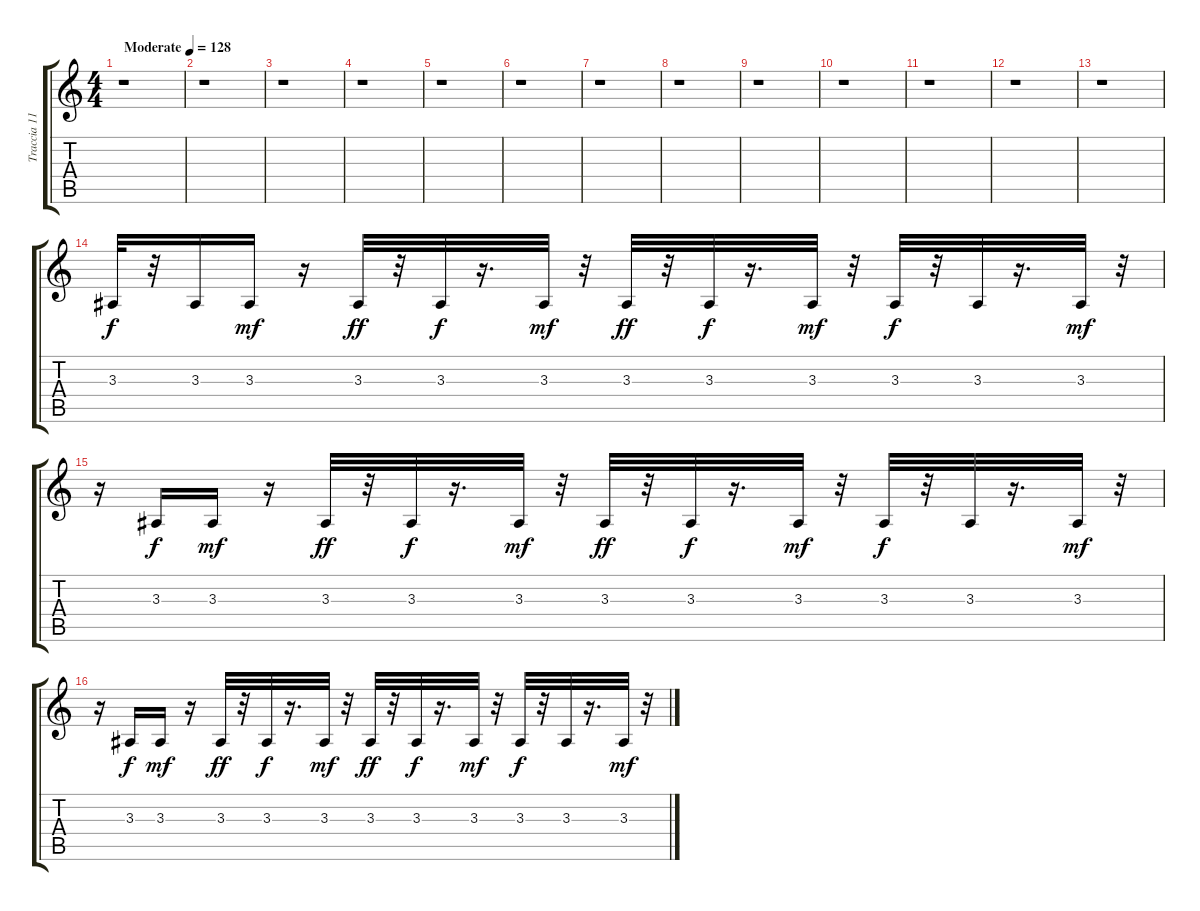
\track ("Traccia 11" "Traccia 11") {instrument synthbrass1}
\staff {score tabs}
\tuning (E4 B3 G3 D3 A2 E2) {hide}
\ts (4 4)
\tempo (128 "Moderate")
\clef g2
\ks c
r.1{dy f instrument synthbrass1} |
r.1 |
r.1 |
r.1 |
r.1 |
r.1 |
r.1 |
r.1 |
r.1 |
r.1 |
r.1 |
r.1 |
r.1 |
3.3.32 r.32 3.3.16 3.3.16{dy mf} r.16 3.3.32{dy ff} r.32 3.3.32{dy f} r.16{d} 3.3.32{dy mf} r.32 3.3.32{dy ff} r.32 3.3.32{dy f} r.16{d} 3.3.32{dy mf} r.32 3.3.32{dy f} r.32 3.3.32 r.16{d} 3.3.32{dy mf} r.32 |
r.16 3.3.16{dy f} 3.3.16{dy mf} r.16 3.3.32{dy ff} r.32 3.3.32{dy f} r.16{d} 3.3.32{dy mf} r.32 3.3.32{dy ff} r.32 3.3.32{dy f} r.16{d} 3.3.32{dy mf} r.32 3.3.32{dy f} r.32 3.3.32 r.16{d} 3.3.32{dy mf} r.32 |
r.16 3.3.16{dy f} 3.3.16{dy mf} r.16 3.3.32{dy ff} r.32 3.3.32{dy f} r.16{d} 3.3.32{dy mf} r.32 3.3.32{dy ff} r.32 3.3.32{dy f} r.16{d} 3.3.32{dy mf} r.32 3.3.32{dy f} r.32 3.3.32 r.16{d} 3.3.32{dy mf} r.32
